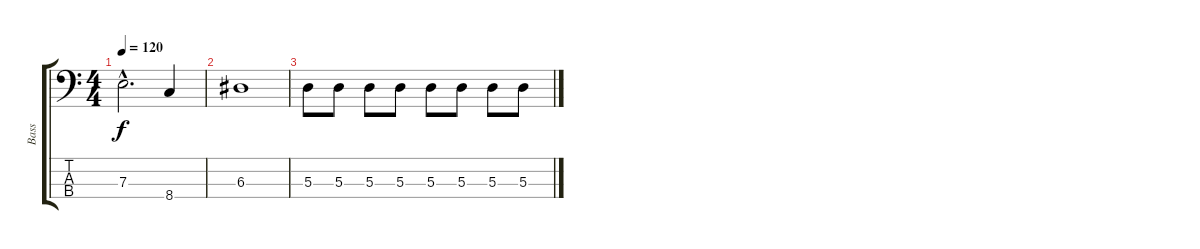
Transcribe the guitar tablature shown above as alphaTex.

\track ("Bass" "Bass") {instrument acousticbass}
\staff {score tabs}
\tuning (G2 D2 A1 E1) {hide}
\ts (4 4)
\tempo 120
\clef f4
\ks c
7.3{hac}.2{d dy f} 8.4.4 |
6.3.1 |
5.3.8{instrument fretlessbass} 5.3.8 5.3.8 5.3.8 5.3.8 5.3.8 5.3.8 5.3.8
